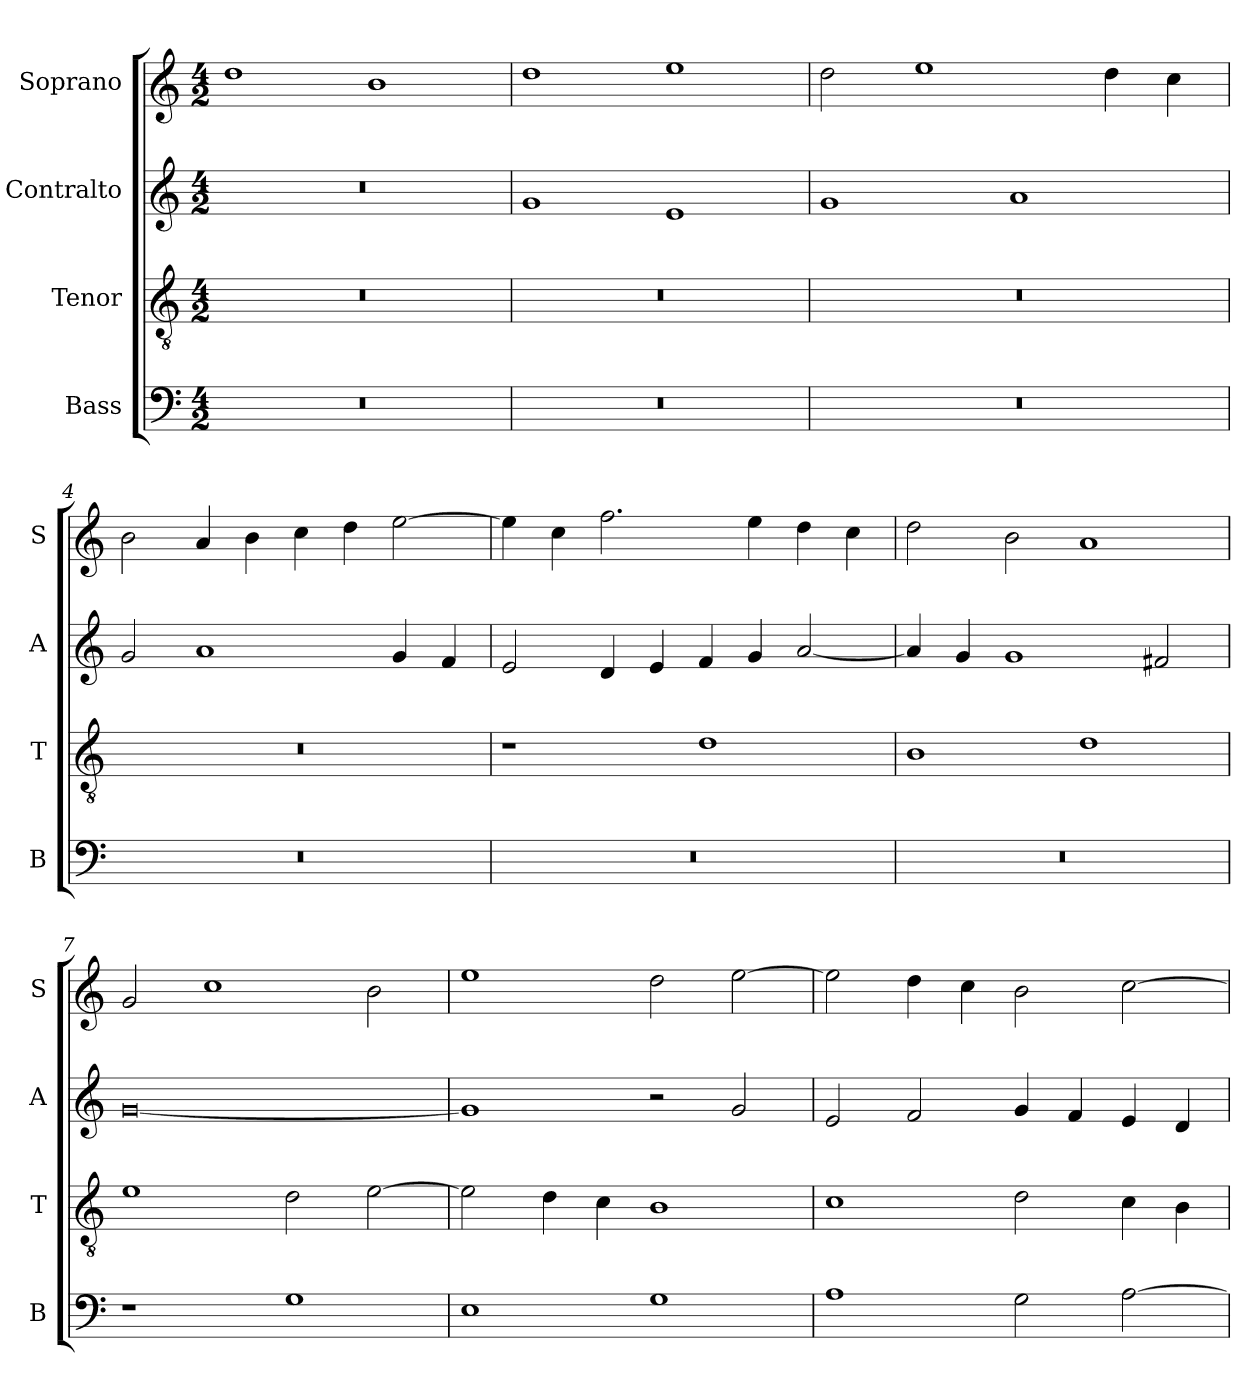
**kern	**kern	**kern	**kern
*part4	*part3	*part2	*part1
*staff4	*staff3	*staff2	*staff1
*I"Bass	*I"Tenor	*I"Contralto	*I"Soprano
*I'B	*I'T	*I'A	*I'S
*clefF4	*clefGv2	*clefG2	*clefG2
*k[]	*k[]	*k[]	*k[]
*G:mix	*G:mix	*G:mix	*G:mix
*M4/2	*M4/2	*M4/2	*M4/2
=1	=1	=1	=1
0r	0r	0r	1dd
.	.	.	1b
=2	=2	=2	=2
0r	0r	1g	1dd
.	.	1e	1ee
=3	=3	=3	=3
0r	0r	1g	2dd
.	.	.	1ee
.	.	1a	.
.	.	.	4dd
.	.	.	4cc
=4	=4	=4	=4
0r	0r	2g	2b
.	.	1a	4a
.	.	.	4b
.	.	.	4cc
.	.	.	4dd
.	.	4g	[2ee
.	.	4f	.
=5	=5	=5	=5
0r	1r	2e	4ee]
.	.	.	4cc
.	.	4d	2.ff
.	.	4e	.
.	1d	4f	.
.	.	4g	4ee
.	.	[2a	4dd
.	.	.	4cc
=6	=6	=6	=6
0r	1B	4a]	2dd
.	.	4g	.
.	.	1g	2b
.	1d	.	1a
.	.	2f#X	.
=7	=7	=7	=7
1r	1e	[0g	2g
.	.	.	1cc
1G	2d	.	.
.	[2e	.	2b
=8	=8	=8	=8
1E	2e]	1g]	1ee
.	4d	.	.
.	4c	.	.
1G	1B	2r	2dd
.	.	2g	[2ee
=9	=9	=9	=9
1A	1c	2e	2ee]
.	.	2f	4dd
.	.	.	4cc
2G	2d	4g	2b
.	.	4f	.
[2A	4c	4e	[2cc
.	4B	4d	.
=	=	=	=
*-	*-	*-	*-
